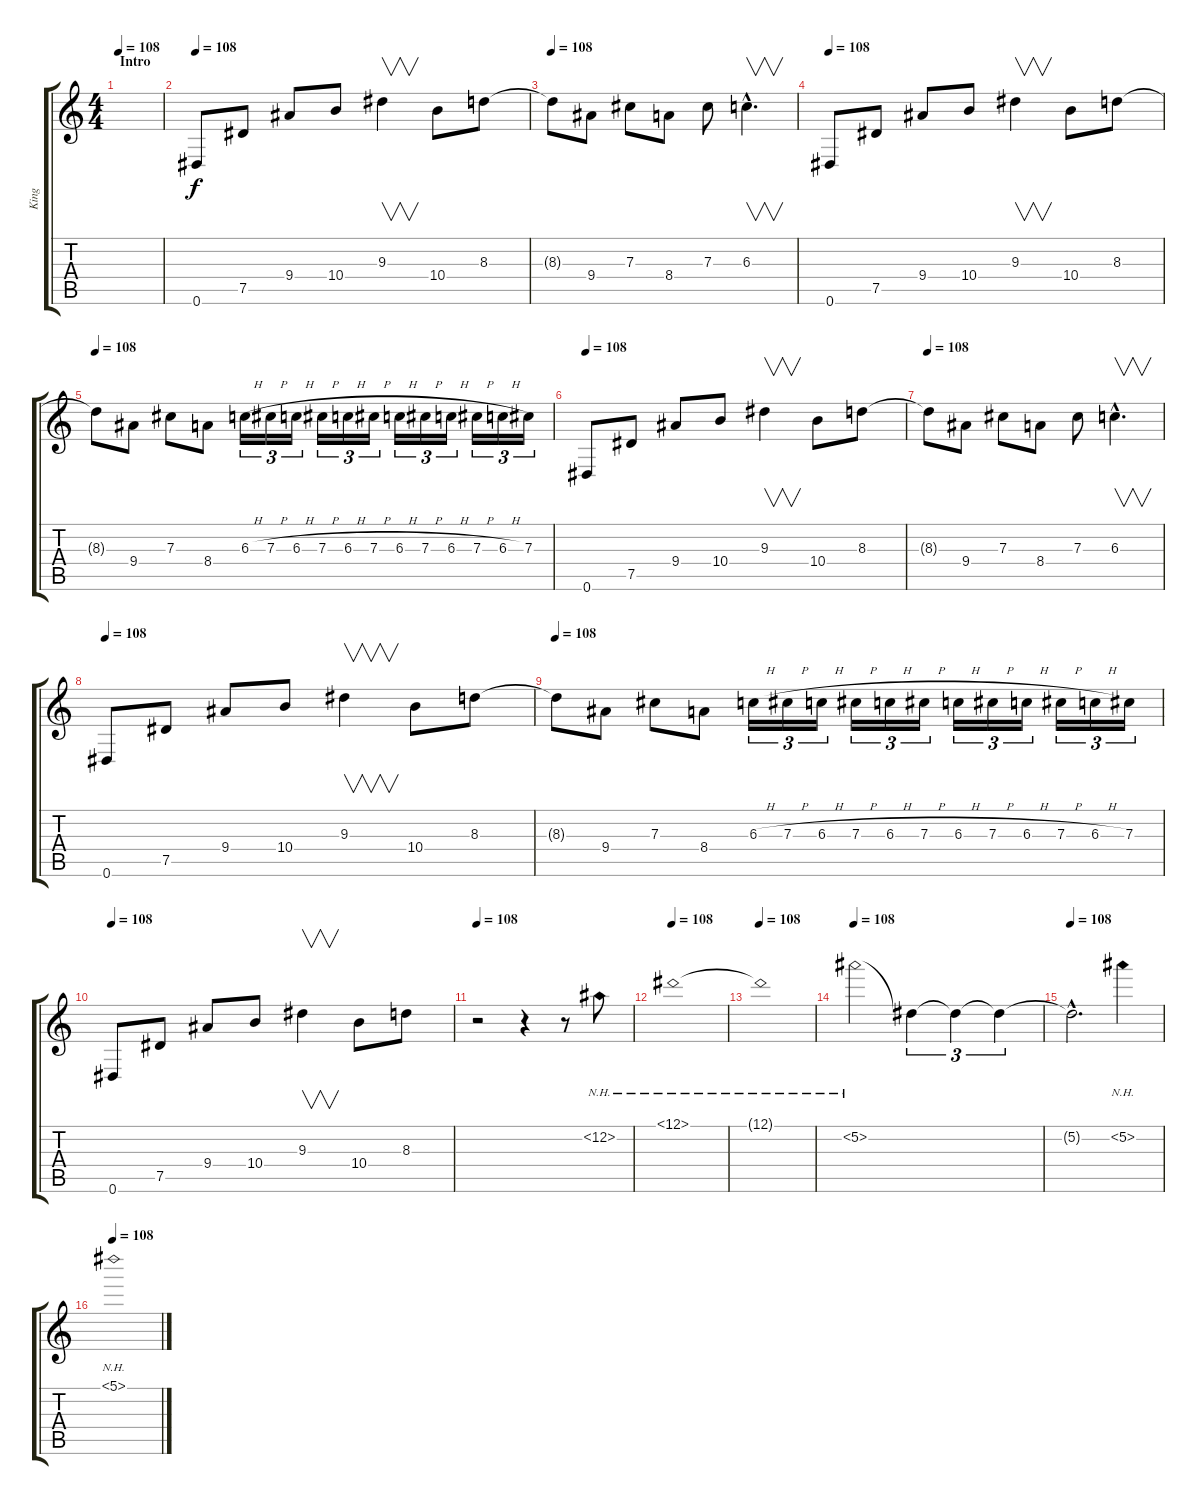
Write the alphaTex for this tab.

\track ("King" "King") {instrument distortionguitar}
\staff {score tabs}
\tuning (Eb4 Bb3 Gb3 Db3 Ab2 Eb2) {hide}
\ts (4 4)
\section ("" "Intro")
\tempo 108
\clef g2
\ks c
|
\tempo 108
0.6.8 7.5.8 9.4.8 10.4.8 9.3.4{v} 10.4.8 8.3.8 |
\tempo 108
8.3{t}.8 9.4.8 7.3.8 8.4.8 7.3.8 6.3{hac}.4{v d} |
\tempo 108
0.6.8 7.5.8 9.4.8 10.4.8 9.3.4{v} 10.4.8 8.3.8 |
\tempo 108
8.3{t}.8 9.4.8 7.3.8 8.4.8 6.3{h}.16{tu (3 2)} 7.3{h}.16{tu (3 2)} 6.3{h}.16{tu (3 2)} 7.3{h}.16{tu (3 2)} 6.3{h}.16{tu (3 2)} 7.3{h}.16{tu (3 2)} 6.3{h}.16{tu (3 2)} 7.3{h}.16{tu (3 2)} 6.3{h}.16{tu (3 2)} 7.3{h}.16{tu (3 2)} 6.3{h}.16{tu (3 2)} 7.3.16{tu (3 2)} |
\tempo 108
0.6.8 7.5.8 9.4.8 10.4.8 9.3.4{v} 10.4.8 8.3.8 |
\tempo 108
8.3{t}.8 9.4.8 7.3.8 8.4.8 7.3.8 6.3{hac}.4{v d} |
\tempo 108
0.6.8 7.5.8 9.4.8 10.4.8 9.3.4{v} 10.4.8 8.3.8 |
\tempo 108
8.3{t}.8 9.4.8 7.3.8 8.4.8 6.3{h}.16{tu (3 2)} 7.3{h}.16{tu (3 2)} 6.3{h}.16{tu (3 2)} 7.3{h}.16{tu (3 2)} 6.3{h}.16{tu (3 2)} 7.3{h}.16{tu (3 2)} 6.3{h}.16{tu (3 2)} 7.3{h}.16{tu (3 2)} 6.3{h}.16{tu (3 2)} 7.3{h}.16{tu (3 2)} 6.3{h}.16{tu (3 2)} 7.3.16{tu (3 2)} |
\tempo 108
0.6.8 7.5.8 9.4.8 10.4.8 9.3.4{v} 10.4.8 8.3.8 |
\tempo 108
r.2 r.4 r.8 12.2{nh}.8 |
\tempo 108
12.1{nh}.1 |
\tempo 108
12.1{nh t}.1 |
\tempo 108
5.2{nh}.2 5.2{t}.4{tu (3 2)} 5.2{t}.4{tu (3 2)} 5.2{t}.4{tu (3 2)} |
\tempo 108
5.2{hac t}.2{d} 5.2{nh}.4 |
\tempo 108
5.1{nh}.1
